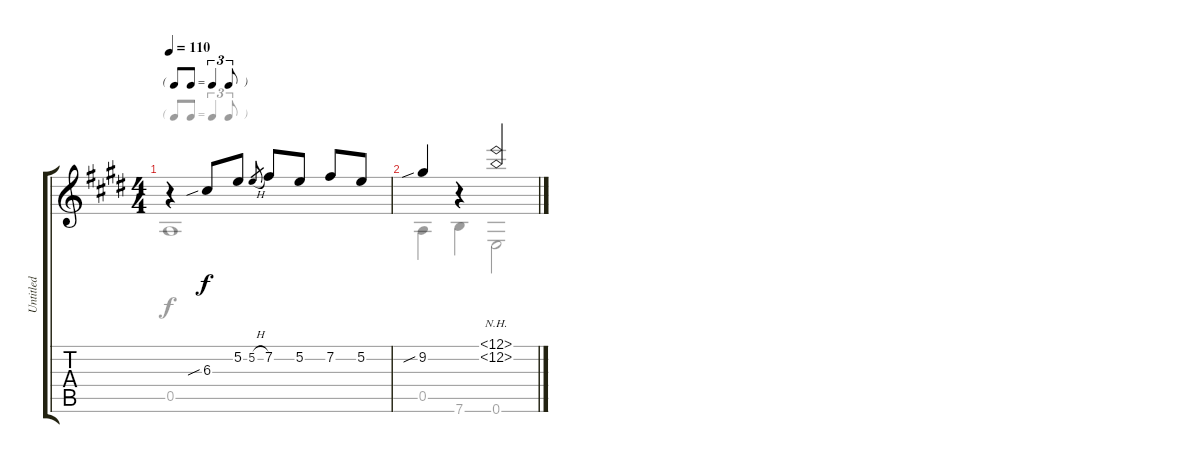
\track ("Untitled" "Untitled") {instrument acousticguitarnylon}
\staff {score tabs}
\tuning (E4 B3 G3 D3 A2 E2) {hide}
\voice
\ts (4 4)
\tf triplet8th
\tempo 110
\clef g2
\ks c#minor
r.4{dy f} 6.3{sib}.8 5.2.8 5.2{h}.8{gr} 7.2.8 5.2.8 7.2.8 5.2.8 |
9.2{sib}.4 r.4 (12.1{nh} 12.2{nh}).2
\voice
\clef g2
\ottava regular
\simile none
\ks c#minor
0.5.1{dy f} |
0.5.4 7.6.4 0.6.2
